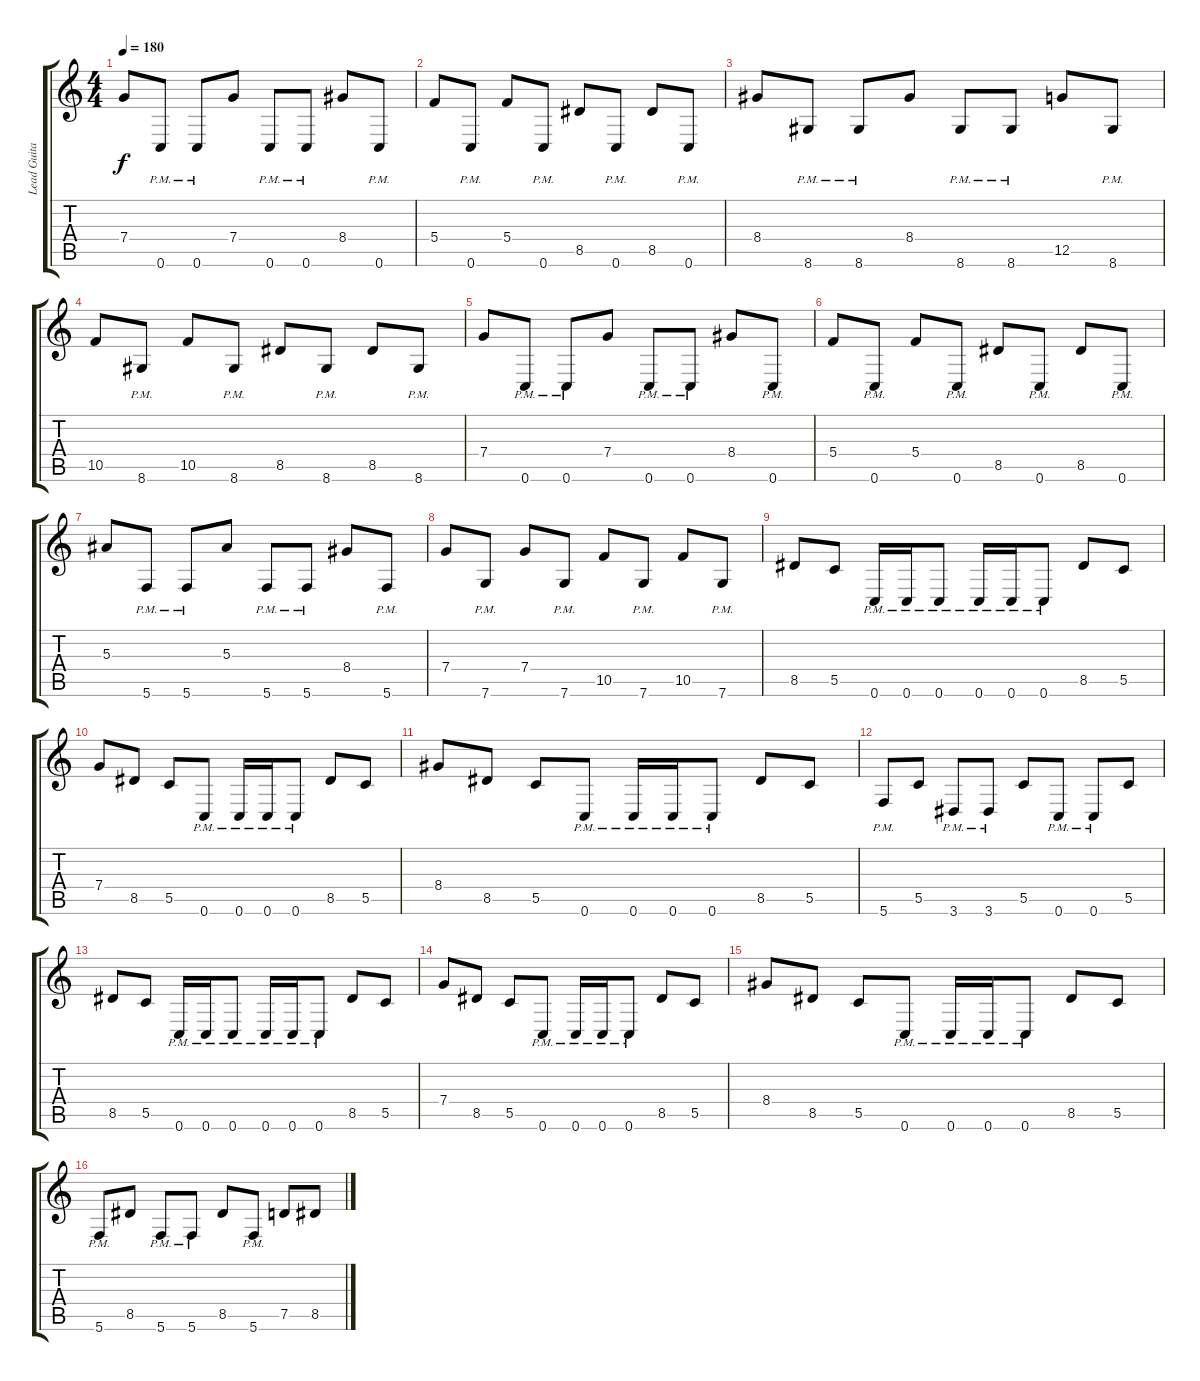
\track ("Lead Guitar" "Lead Guita") {instrument distortionguitar}
\staff {score tabs}
\tuning (D4 A3 F3 C3 G2 C2) {hide}
\ts (4 4)
\tempo 180
\clef g2
\ks c
7.4.8{dy f} 0.6{pm}.8 0.6{pm}.8 7.4.8 0.6{pm}.8 0.6{pm}.8 8.4.8 0.6{pm}.8 |
5.4.8 0.6{pm}.8 5.4.8 0.6{pm}.8 8.5.8 0.6{pm}.8 8.5.8 0.6{pm}.8 |
8.4.8 8.6{pm}.8 8.6{pm}.8 8.4.8 8.6{pm}.8 8.6{pm}.8 12.5.8 8.6{pm}.8 |
10.5.8 8.6{pm}.8 10.5.8 8.6{pm}.8 8.5.8 8.6{pm}.8 8.5.8 8.6{pm}.8 |
7.4.8 0.6{pm}.8 0.6{pm}.8 7.4.8 0.6{pm}.8 0.6{pm}.8 8.4.8 0.6{pm}.8 |
5.4.8 0.6{pm}.8 5.4.8 0.6{pm}.8 8.5.8 0.6{pm}.8 8.5.8 0.6{pm}.8 |
5.3.8 5.6{pm}.8 5.6{pm}.8 5.3.8 5.6{pm}.8 5.6{pm}.8 8.4.8 5.6{pm}.8 |
7.4.8 7.6{pm}.8 7.4.8 7.6{pm}.8 10.5.8 7.6{pm}.8 10.5.8 7.6{pm}.8 |
8.5.8 5.5.8 0.6{pm}.16 0.6{pm}.16 0.6{pm}.8 0.6{pm}.16 0.6{pm}.16 0.6{pm}.8 8.5.8 5.5.8 |
7.4.8 8.5.8 5.5.8 0.6{pm}.8 0.6{pm}.16 0.6{pm}.16 0.6{pm}.8 8.5.8 5.5.8 |
8.4.8 8.5.8 5.5.8 0.6{pm}.8 0.6{pm}.16 0.6{pm}.16 0.6{pm}.8 8.5.8 5.5.8 |
5.6{pm}.8 5.5.8 3.6{pm}.8 3.6{pm}.8 5.5.8 0.6{pm}.8 0.6{pm}.8 5.5.8 |
8.5.8 5.5.8 0.6{pm}.16 0.6{pm}.16 0.6{pm}.8 0.6{pm}.16 0.6{pm}.16 0.6{pm}.8 8.5.8 5.5.8 |
7.4.8 8.5.8 5.5.8 0.6{pm}.8 0.6{pm}.16 0.6{pm}.16 0.6{pm}.8 8.5.8 5.5.8 |
8.4.8 8.5.8 5.5.8 0.6{pm}.8 0.6{pm}.16 0.6{pm}.16 0.6{pm}.8 8.5.8 5.5.8 |
5.6{pm}.8 8.5.8 5.6{pm}.8 5.6{pm}.8 8.5.8 5.6{pm}.8 7.5.8 8.5.8
